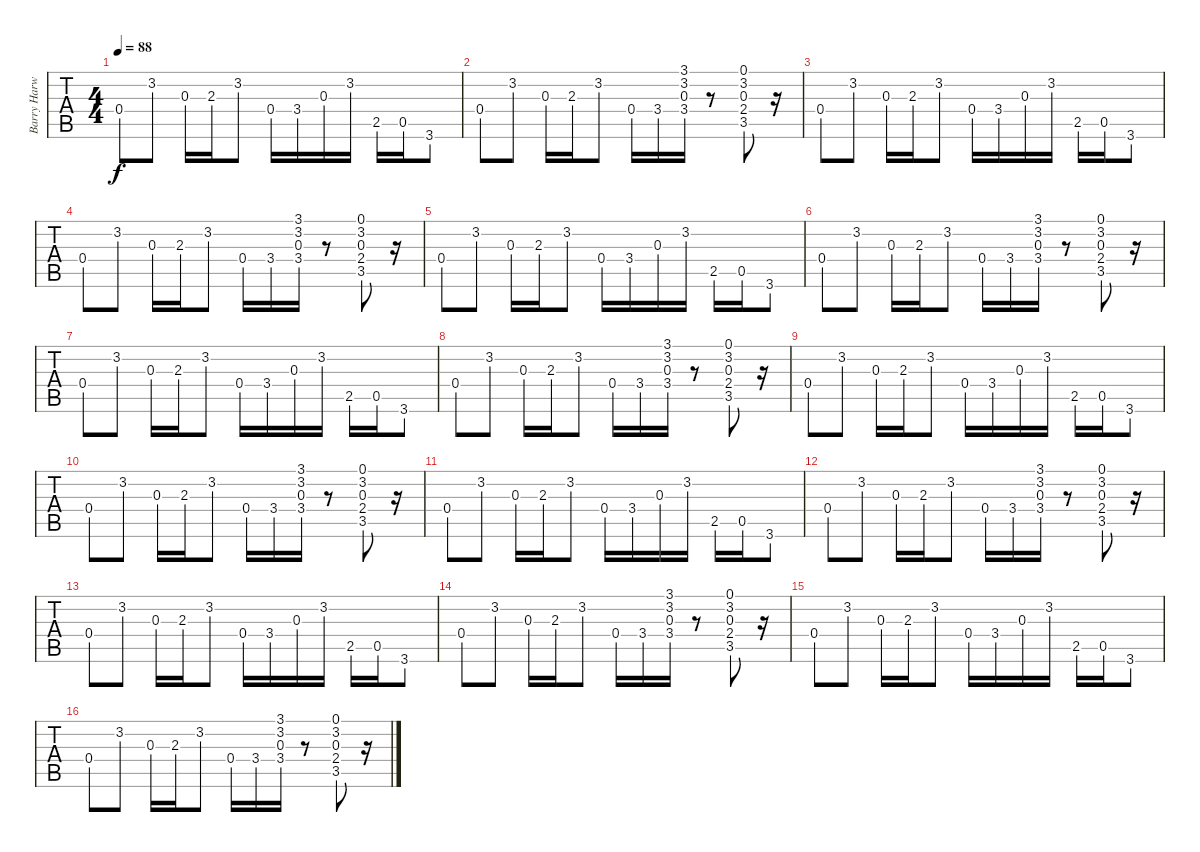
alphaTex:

\track ("Barry Harwood - Rhythm fills" "Barry Harw") {instrument overdrivenguitar}
\staff {tabs}
\tuning (E4 B3 G3 D3 A2 D2) {hide}
\ts (4 4)
\tempo 88
\clef g2
\ks c
0.4.8{dy f volume 7} 3.2.8 0.3.16 2.3.16 3.2.8 0.4.16 3.4.16 0.3.16 3.2.16 2.5.16 0.5.16 3.6.8 |
0.4.8 3.2.8 0.3.16 2.3.16 3.2.8 0.4.16 3.4.16 (3.1 3.2 0.3 3.4).16 r.8 (0.1 3.2 0.3 2.4 3.5).8 r.16 |
0.4.8{volume 7} 3.2.8 0.3.16 2.3.16 3.2.8 0.4.16 3.4.16 0.3.16 3.2.16 2.5.16 0.5.16 3.6.8 |
0.4.8 3.2.8 0.3.16 2.3.16 3.2.8 0.4.16 3.4.16 (3.1 3.2 0.3 3.4).16 r.8 (0.1 3.2 0.3 2.4 3.5).8 r.16 |
0.4.8{volume 7} 3.2.8 0.3.16 2.3.16 3.2.8 0.4.16 3.4.16 0.3.16 3.2.16 2.5.16 0.5.16 3.6.8 |
0.4.8 3.2.8 0.3.16 2.3.16 3.2.8 0.4.16 3.4.16 (3.1 3.2 0.3 3.4).16 r.8 (0.1 3.2 0.3 2.4 3.5).8 r.16 |
0.4.8{volume 7} 3.2.8 0.3.16 2.3.16 3.2.8 0.4.16 3.4.16 0.3.16 3.2.16 2.5.16 0.5.16 3.6.8 |
0.4.8 3.2.8 0.3.16 2.3.16 3.2.8 0.4.16 3.4.16 (3.1 3.2 0.3 3.4).16 r.8 (0.1 3.2 0.3 2.4 3.5).8 r.16 |
0.4.8{volume 7} 3.2.8 0.3.16 2.3.16 3.2.8 0.4.16 3.4.16 0.3.16 3.2.16 2.5.16 0.5.16 3.6.8 |
0.4.8 3.2.8 0.3.16 2.3.16 3.2.8 0.4.16 3.4.16 (3.1 3.2 0.3 3.4).16 r.8 (0.1 3.2 0.3 2.4 3.5).8 r.16 |
0.4.8{volume 7} 3.2.8 0.3.16 2.3.16 3.2.8 0.4.16 3.4.16 0.3.16 3.2.16 2.5.16 0.5.16 3.6.8 |
0.4.8 3.2.8 0.3.16 2.3.16 3.2.8 0.4.16 3.4.16 (3.1 3.2 0.3 3.4).16 r.8 (0.1 3.2 0.3 2.4 3.5).8 r.16 |
0.4.8{volume 7} 3.2.8 0.3.16 2.3.16 3.2.8 0.4.16 3.4.16 0.3.16 3.2.16 2.5.16 0.5.16 3.6.8 |
0.4.8 3.2.8 0.3.16 2.3.16 3.2.8 0.4.16 3.4.16 (3.1 3.2 0.3 3.4).16 r.8 (0.1 3.2 0.3 2.4 3.5).8 r.16 |
0.4.8{volume 7} 3.2.8 0.3.16 2.3.16 3.2.8 0.4.16 3.4.16 0.3.16 3.2.16 2.5.16 0.5.16 3.6.8 |
0.4.8 3.2.8 0.3.16 2.3.16 3.2.8 0.4.16 3.4.16 (3.1 3.2 0.3 3.4).16 r.8 (0.1 3.2 0.3 2.4 3.5).8 r.16
